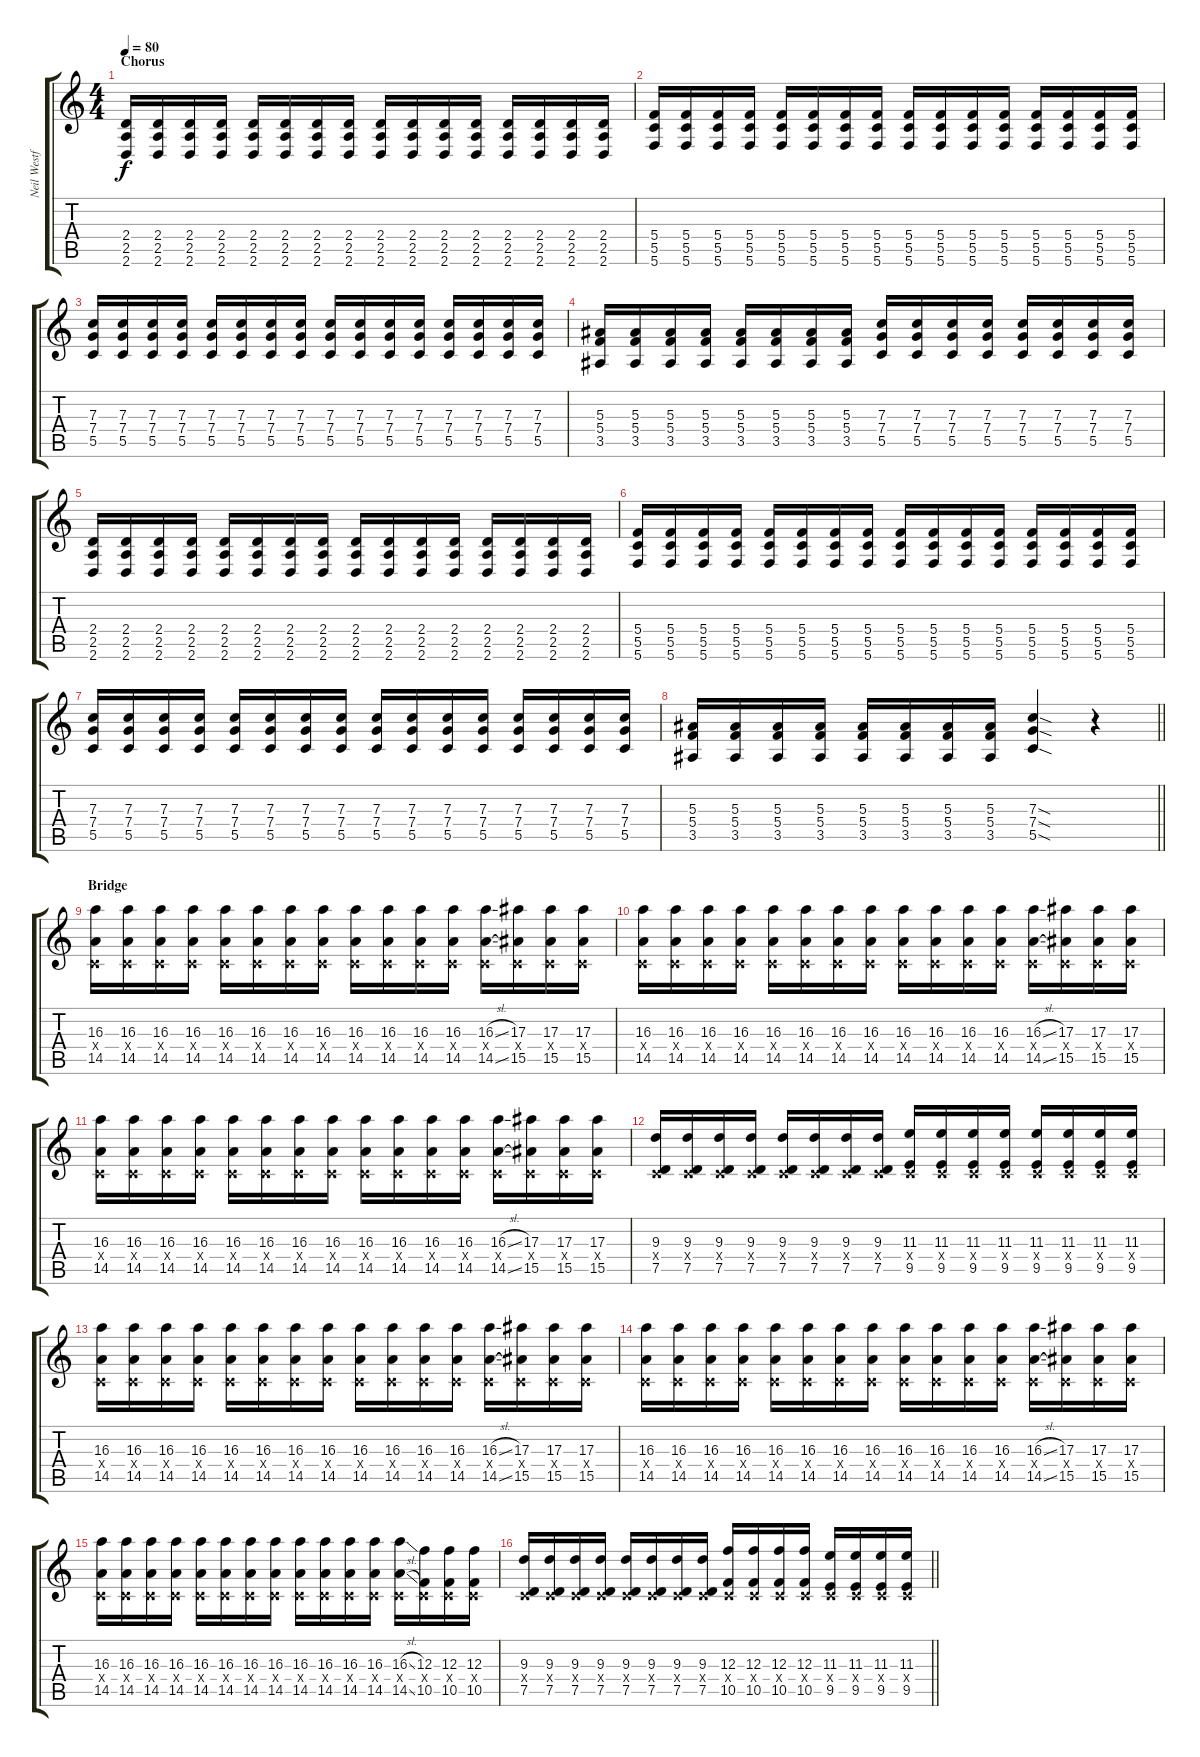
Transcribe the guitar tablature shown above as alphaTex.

\track ("Neil Westfall" "Neil Westf") {instrument overdrivenguitar}
\staff {score tabs}
\tuning (D4 A3 F3 C3 G2 C2) {hide}
\ts (4 4)
\section ("" "Chorus")
\tempo 80
\clef g2
\ks c
(2.4 2.5 2.6).16{dy f} (2.4 2.5 2.6).16 (2.4 2.5 2.6).16 (2.4 2.5 2.6).16 (2.4 2.5 2.6).16 (2.4 2.5 2.6).16 (2.4 2.5 2.6).16 (2.4 2.5 2.6).16 (2.4 2.5 2.6).16 (2.4 2.5 2.6).16 (2.4 2.5 2.6).16 (2.4 2.5 2.6).16 (2.4 2.5 2.6).16 (2.4 2.5 2.6).16 (2.4 2.5 2.6).16 (2.4 2.5 2.6).16 |
(5.4 5.5 5.6).16 (5.4 5.5 5.6).16 (5.4 5.5 5.6).16 (5.4 5.5 5.6).16 (5.4 5.5 5.6).16 (5.4 5.5 5.6).16 (5.4 5.5 5.6).16 (5.4 5.5 5.6).16 (5.4 5.5 5.6).16 (5.4 5.5 5.6).16 (5.4 5.5 5.6).16 (5.4 5.5 5.6).16 (5.4 5.5 5.6).16 (5.4 5.5 5.6).16 (5.4 5.5 5.6).16 (5.4 5.5 5.6).16 |
(7.3 7.4 5.5).16 (7.3 7.4 5.5).16 (7.3 7.4 5.5).16 (7.3 7.4 5.5).16 (7.3 7.4 5.5).16 (7.3 7.4 5.5).16 (7.3 7.4 5.5).16 (7.3 7.4 5.5).16 (7.3 7.4 5.5).16 (7.3 7.4 5.5).16 (7.3 7.4 5.5).16 (7.3 7.4 5.5).16 (7.3 7.4 5.5).16 (7.3 7.4 5.5).16 (7.3 7.4 5.5).16 (7.3 7.4 5.5).16 |
(5.3 5.4 3.5).16 (5.3 5.4 3.5).16 (5.3 5.4 3.5).16 (5.3 5.4 3.5).16 (5.3 5.4 3.5).16 (5.3 5.4 3.5).16 (5.3 5.4 3.5).16 (5.3 5.4 3.5).16 (7.3 7.4 5.5).16 (7.3 7.4 5.5).16 (7.3 7.4 5.5).16 (7.3 7.4 5.5).16 (7.3 7.4 5.5).16 (7.3 7.4 5.5).16 (7.3 7.4 5.5).16 (7.3 7.4 5.5).16 |
(2.4 2.5 2.6).16 (2.4 2.5 2.6).16 (2.4 2.5 2.6).16 (2.4 2.5 2.6).16 (2.4 2.5 2.6).16 (2.4 2.5 2.6).16 (2.4 2.5 2.6).16 (2.4 2.5 2.6).16 (2.4 2.5 2.6).16 (2.4 2.5 2.6).16 (2.4 2.5 2.6).16 (2.4 2.5 2.6).16 (2.4 2.5 2.6).16 (2.4 2.5 2.6).16 (2.4 2.5 2.6).16 (2.4 2.5 2.6).16 |
(5.4 5.5 5.6).16 (5.4 5.5 5.6).16 (5.4 5.5 5.6).16 (5.4 5.5 5.6).16 (5.4 5.5 5.6).16 (5.4 5.5 5.6).16 (5.4 5.5 5.6).16 (5.4 5.5 5.6).16 (5.4 5.5 5.6).16 (5.4 5.5 5.6).16 (5.4 5.5 5.6).16 (5.4 5.5 5.6).16 (5.4 5.5 5.6).16 (5.4 5.5 5.6).16 (5.4 5.5 5.6).16 (5.4 5.5 5.6).16 |
(7.3 7.4 5.5).16 (7.3 7.4 5.5).16 (7.3 7.4 5.5).16 (7.3 7.4 5.5).16 (7.3 7.4 5.5).16 (7.3 7.4 5.5).16 (7.3 7.4 5.5).16 (7.3 7.4 5.5).16 (7.3 7.4 5.5).16 (7.3 7.4 5.5).16 (7.3 7.4 5.5).16 (7.3 7.4 5.5).16 (7.3 7.4 5.5).16 (7.3 7.4 5.5).16 (7.3 7.4 5.5).16 (7.3 7.4 5.5).16 |
\barLineRight lightlight
(5.3 5.4 3.5).16 (5.3 5.4 3.5).16 (5.3 5.4 3.5).16 (5.3 5.4 3.5).16 (5.3 5.4 3.5).16 (5.3 5.4 3.5).16 (5.3 5.4 3.5).16 (5.3 5.4 3.5).16 (7.3{sod} 7.4{sod} 5.5{sod}).4 r.4 |
\section ("" "Bridge")
(16.3 0.4{x} 14.5).16 (16.3 0.4{x} 14.5).16 (16.3 0.4{x} 14.5).16 (16.3 0.4{x} 14.5).16 (16.3 0.4{x} 14.5).16 (16.3 0.4{x} 14.5).16 (16.3 0.4{x} 14.5).16 (16.3 0.4{x} 14.5).16 (16.3 0.4{x} 14.5).16 (16.3 0.4{x} 14.5).16 (16.3 0.4{x} 14.5).16 (16.3 0.4{x} 14.5).16 (16.3{sl} 0.4{x} 14.5{sl}).16 (17.3 0.4{x} 15.5).16 (17.3 0.4{x} 15.5).16 (17.3 0.4{x} 15.5).16 |
(16.3 0.4{x} 14.5).16 (16.3 0.4{x} 14.5).16 (16.3 0.4{x} 14.5).16 (16.3 0.4{x} 14.5).16 (16.3 0.4{x} 14.5).16 (16.3 0.4{x} 14.5).16 (16.3 0.4{x} 14.5).16 (16.3 0.4{x} 14.5).16 (16.3 0.4{x} 14.5).16 (16.3 0.4{x} 14.5).16 (16.3 0.4{x} 14.5).16 (16.3 0.4{x} 14.5).16 (16.3{sl} 0.4{x} 14.5{sl}).16 (17.3 0.4{x} 15.5).16 (17.3 0.4{x} 15.5).16 (17.3 0.4{x} 15.5).16 |
(16.3 0.4{x} 14.5).16 (16.3 0.4{x} 14.5).16 (16.3 0.4{x} 14.5).16 (16.3 0.4{x} 14.5).16 (16.3 0.4{x} 14.5).16 (16.3 0.4{x} 14.5).16 (16.3 0.4{x} 14.5).16 (16.3 0.4{x} 14.5).16 (16.3 0.4{x} 14.5).16 (16.3 0.4{x} 14.5).16 (16.3 0.4{x} 14.5).16 (16.3 0.4{x} 14.5).16 (16.3{sl} 0.4{x} 14.5{sl}).16 (17.3 0.4{x} 15.5).16 (17.3 0.4{x} 15.5).16 (17.3 0.4{x} 15.5).16 |
(9.3 0.4{x} 7.5).16 (9.3 0.4{x} 7.5).16 (9.3 0.4{x} 7.5).16 (9.3 0.4{x} 7.5).16 (9.3 0.4{x} 7.5).16 (9.3 0.4{x} 7.5).16 (9.3 0.4{x} 7.5).16 (9.3 0.4{x} 7.5).16 (11.3 0.4{x} 9.5).16 (11.3 0.4{x} 9.5).16 (11.3 0.4{x} 9.5).16 (11.3 0.4{x} 9.5).16 (11.3 0.4{x} 9.5).16 (11.3 0.4{x} 9.5).16 (11.3 0.4{x} 9.5).16 (11.3 0.4{x} 9.5).16 |
(16.3 0.4{x} 14.5).16 (16.3 0.4{x} 14.5).16 (16.3 0.4{x} 14.5).16 (16.3 0.4{x} 14.5).16 (16.3 0.4{x} 14.5).16 (16.3 0.4{x} 14.5).16 (16.3 0.4{x} 14.5).16 (16.3 0.4{x} 14.5).16 (16.3 0.4{x} 14.5).16 (16.3 0.4{x} 14.5).16 (16.3 0.4{x} 14.5).16 (16.3 0.4{x} 14.5).16 (16.3{sl} 0.4{x} 14.5{sl}).16 (17.3 0.4{x} 15.5).16 (17.3 0.4{x} 15.5).16 (17.3 0.4{x} 15.5).16 |
(16.3 0.4{x} 14.5).16 (16.3 0.4{x} 14.5).16 (16.3 0.4{x} 14.5).16 (16.3 0.4{x} 14.5).16 (16.3 0.4{x} 14.5).16 (16.3 0.4{x} 14.5).16 (16.3 0.4{x} 14.5).16 (16.3 0.4{x} 14.5).16 (16.3 0.4{x} 14.5).16 (16.3 0.4{x} 14.5).16 (16.3 0.4{x} 14.5).16 (16.3 0.4{x} 14.5).16 (16.3{sl} 0.4{x} 14.5{sl}).16 (17.3 0.4{x} 15.5).16 (17.3 0.4{x} 15.5).16 (17.3 0.4{x} 15.5).16 |
(16.3 0.4{x} 14.5).16 (16.3 0.4{x} 14.5).16 (16.3 0.4{x} 14.5).16 (16.3 0.4{x} 14.5).16 (16.3 0.4{x} 14.5).16 (16.3 0.4{x} 14.5).16 (16.3 0.4{x} 14.5).16 (16.3 0.4{x} 14.5).16 (16.3 0.4{x} 14.5).16 (16.3 0.4{x} 14.5).16 (16.3 0.4{x} 14.5).16 (16.3 0.4{x} 14.5).16 (16.3{sl} 0.4{x} 14.5{sl}).16 (12.3 0.4{x} 10.5).16 (12.3 0.4{x} 10.5).16 (12.3 0.4{x} 10.5).16 |
\barLineRight lightlight
(9.3 0.4{x} 7.5).16 (9.3 0.4{x} 7.5).16 (9.3 0.4{x} 7.5).16 (9.3 0.4{x} 7.5).16 (9.3 0.4{x} 7.5).16 (9.3 0.4{x} 7.5).16 (9.3 0.4{x} 7.5).16 (9.3 0.4{x} 7.5).16 (12.3 0.4{x} 10.5).16 (12.3 0.4{x} 10.5).16 (12.3 0.4{x} 10.5).16 (12.3 0.4{x} 10.5).16 (11.3 0.4{x} 9.5).16 (11.3 0.4{x} 9.5).16 (11.3 0.4{x} 9.5).16 (11.3 0.4{x} 9.5).16
